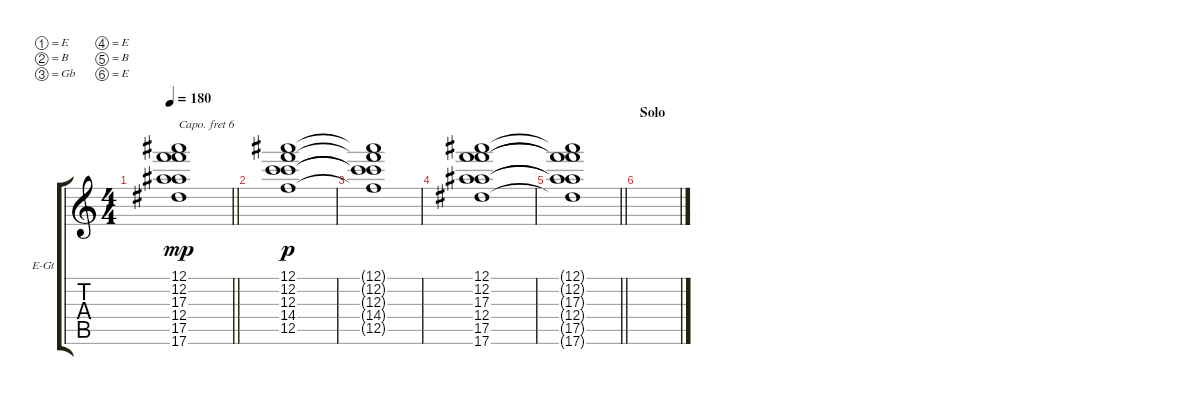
\defaultSystemsLayout 4
\bracketExtendMode groupsimilarinstruments
\firstSystemTrackNameOrientation horizontal
\otherSystemsTrackNameOrientation horizontal
\track ("Strings" "E-Gt") {instrument electricguitarclean}
\staff {score tabs}
\capo 6
\tuning (E4 B3 Gb3 E3 B2 E2)
\ts (4 4)
\tempo 180
\clef g2
\scale
0.333333
\barLineRight lightlight
\ks c
(12.1{t} 12.2{t} 17.3{t} 12.4{t} 17.5{t} 17.6{t}).1{dy mp} |
\scale
0.333333 (12.5 14.4 12.2 12.3 12.1).1{dy p} |
\scale
0.333333 (12.5{t} 14.4{t} 12.3{t} 12.2{t} 12.1{t}).1 |
\scale
0.333333 (12.1 12.2 17.3 12.4 17.5 17.6).1 |
\scale
0.333333
\barLineRight lightlight
(17.6{t} 17.5{t} 12.4{t} 17.3{t} 12.2{t} 12.1{t}).1 |
\section ("" "Solo")
\scale
0.333333 |
\scale
0.333333 |
\scale
0.333333 |
\scale
0.333333 |
\scale
0.333333 |
\scale
0.333333 |
\scale
0.333333 |
\scale
0.333333 |
\scale
0.333333 |
\scale
0.333333 |
\scale
0.333333
